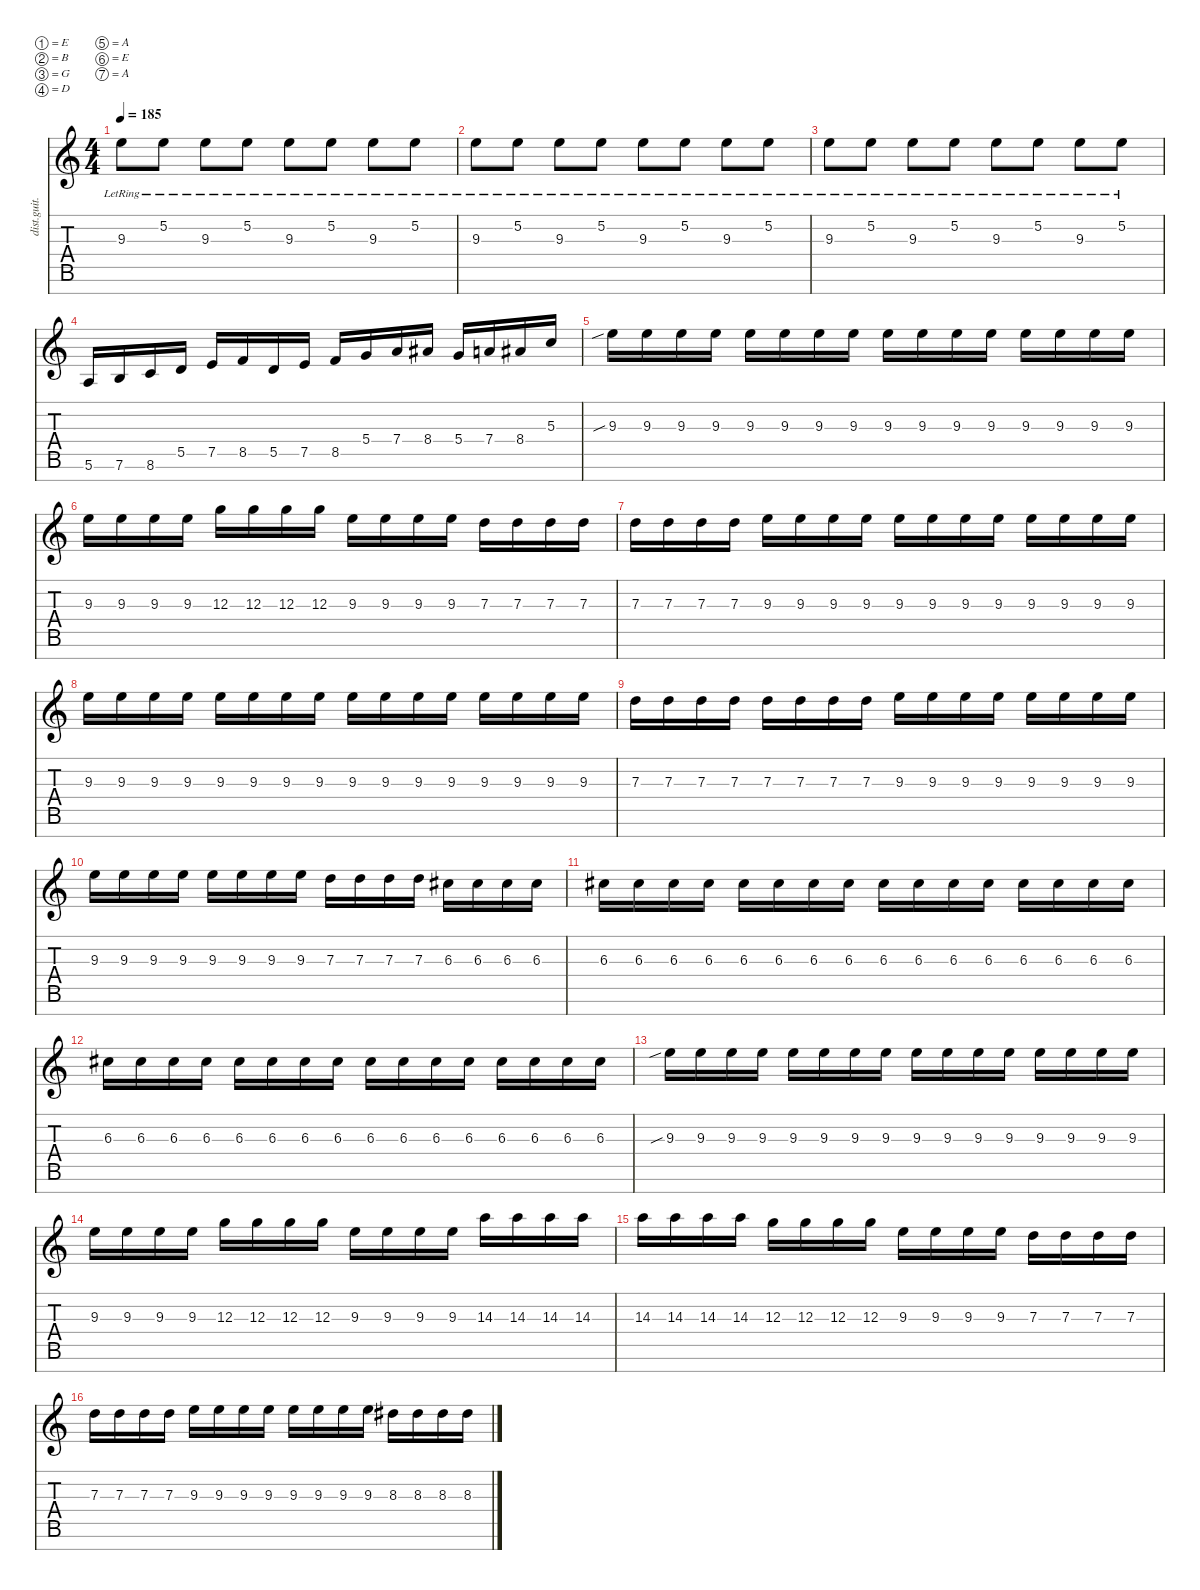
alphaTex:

\defaultSystemsLayout 4
\hideDynamics
\bracketExtendMode nobrackets
\track ("Distortion Guitar - Zoli" "dist.guit.") {instrument distortionguitar}
\staff {score tabs}
\tuning (E4 B3 G3 D3 A2 E2 A1)
\ts (4 4)
\tempo 185
\clef g2
\ks c
9.3{lr}.8{dy mf} 5.2{lr}.8 9.3{lr}.8 5.2{lr}.8 9.3{lr}.8 5.2{lr}.8 9.3{lr}.8 5.2{lr}.8 |
9.3{lr}.8 5.2{lr}.8 9.3{lr}.8 5.2{lr}.8 9.3{lr}.8 5.2{lr}.8 9.3{lr}.8 5.2{lr}.8 |
9.3{lr}.8 5.2{lr}.8 9.3{lr}.8 5.2{lr}.8 9.3{lr}.8 5.2{lr}.8 9.3{lr}.8 5.2{lr}.8 |
5.6.16{dy ff} 7.6.16 8.6.16 5.5.16 7.5.16 8.5.16 5.5.16 7.5.16 8.5.16 5.4.16 7.4.16 8.4{acc #}.16 5.4.16 7.4.16 8.4{acc #}.16 5.3.16 |
9.3{sib}.16{dy mf} 9.3.16 9.3.16 9.3.16 9.3.16 9.3.16 9.3.16 9.3.16 9.3.16 9.3.16 9.3.16 9.3.16 9.3.16 9.3.16 9.3.16 9.3.16 |
9.3.16 9.3.16 9.3.16 9.3.16 12.3.16 12.3.16 12.3.16 12.3.16 9.3.16 9.3.16 9.3.16 9.3.16 7.3.16 7.3.16 7.3.16 7.3.16 |
7.3.16 7.3.16 7.3.16 7.3.16 9.3.16 9.3.16 9.3.16 9.3.16 9.3.16 9.3.16 9.3.16 9.3.16 9.3.16 9.3.16 9.3.16 9.3.16 |
9.3.16 9.3.16 9.3.16 9.3.16 9.3.16 9.3.16 9.3.16 9.3.16 9.3.16 9.3.16 9.3.16 9.3.16 9.3.16 9.3.16 9.3.16 9.3.16 |
7.3.16 7.3.16 7.3.16 7.3.16 7.3.16 7.3.16 7.3.16 7.3.16 9.3.16 9.3.16 9.3.16 9.3.16 9.3.16 9.3.16 9.3.16 9.3.16 |
9.3.16 9.3.16 9.3.16 9.3.16 9.3.16 9.3.16 9.3.16 9.3.16 7.3.16 7.3.16 7.3.16 7.3.16 6.3{acc #}.16 6.3{acc #}.16 6.3{acc #}.16 6.3{acc #}.16 |
6.3{acc #}.16 6.3{acc #}.16 6.3{acc #}.16 6.3{acc #}.16 6.3{acc #}.16 6.3{acc #}.16 6.3{acc #}.16 6.3{acc #}.16 6.3{acc #}.16 6.3{acc #}.16 6.3{acc #}.16 6.3{acc #}.16 6.3{acc #}.16 6.3{acc #}.16 6.3{acc #}.16 6.3{acc #}.16 |
6.3{acc #}.16 6.3{acc #}.16 6.3{acc #}.16 6.3{acc #}.16 6.3{acc #}.16 6.3{acc #}.16 6.3{acc #}.16 6.3{acc #}.16 6.3{acc #}.16 6.3{acc #}.16 6.3{acc #}.16 6.3{acc #}.16 6.3{acc #}.16 6.3{acc #}.16 6.3{acc #}.16 6.3{acc #}.16 |
9.3{sib}.16 9.3.16 9.3.16 9.3.16 9.3.16 9.3.16 9.3.16 9.3.16 9.3.16 9.3.16 9.3.16 9.3.16 9.3.16 9.3.16 9.3.16 9.3.16 |
9.3.16 9.3.16 9.3.16 9.3.16 12.3.16 12.3.16 12.3.16 12.3.16 9.3.16 9.3.16 9.3.16 9.3.16 14.3.16 14.3.16 14.3.16 14.3.16 |
14.3.16 14.3.16 14.3.16 14.3.16 12.3.16 12.3.16 12.3.16 12.3.16 9.3.16 9.3.16 9.3.16 9.3.16 7.3.16 7.3.16 7.3.16 7.3.16 |
7.3.16 7.3.16 7.3.16 7.3.16 9.3.16 9.3.16 9.3.16 9.3.16 9.3.16 9.3.16 9.3.16 9.3.16 8.3{acc #}.16 8.3{acc #}.16 8.3{acc #}.16 8.3{acc #}.16
